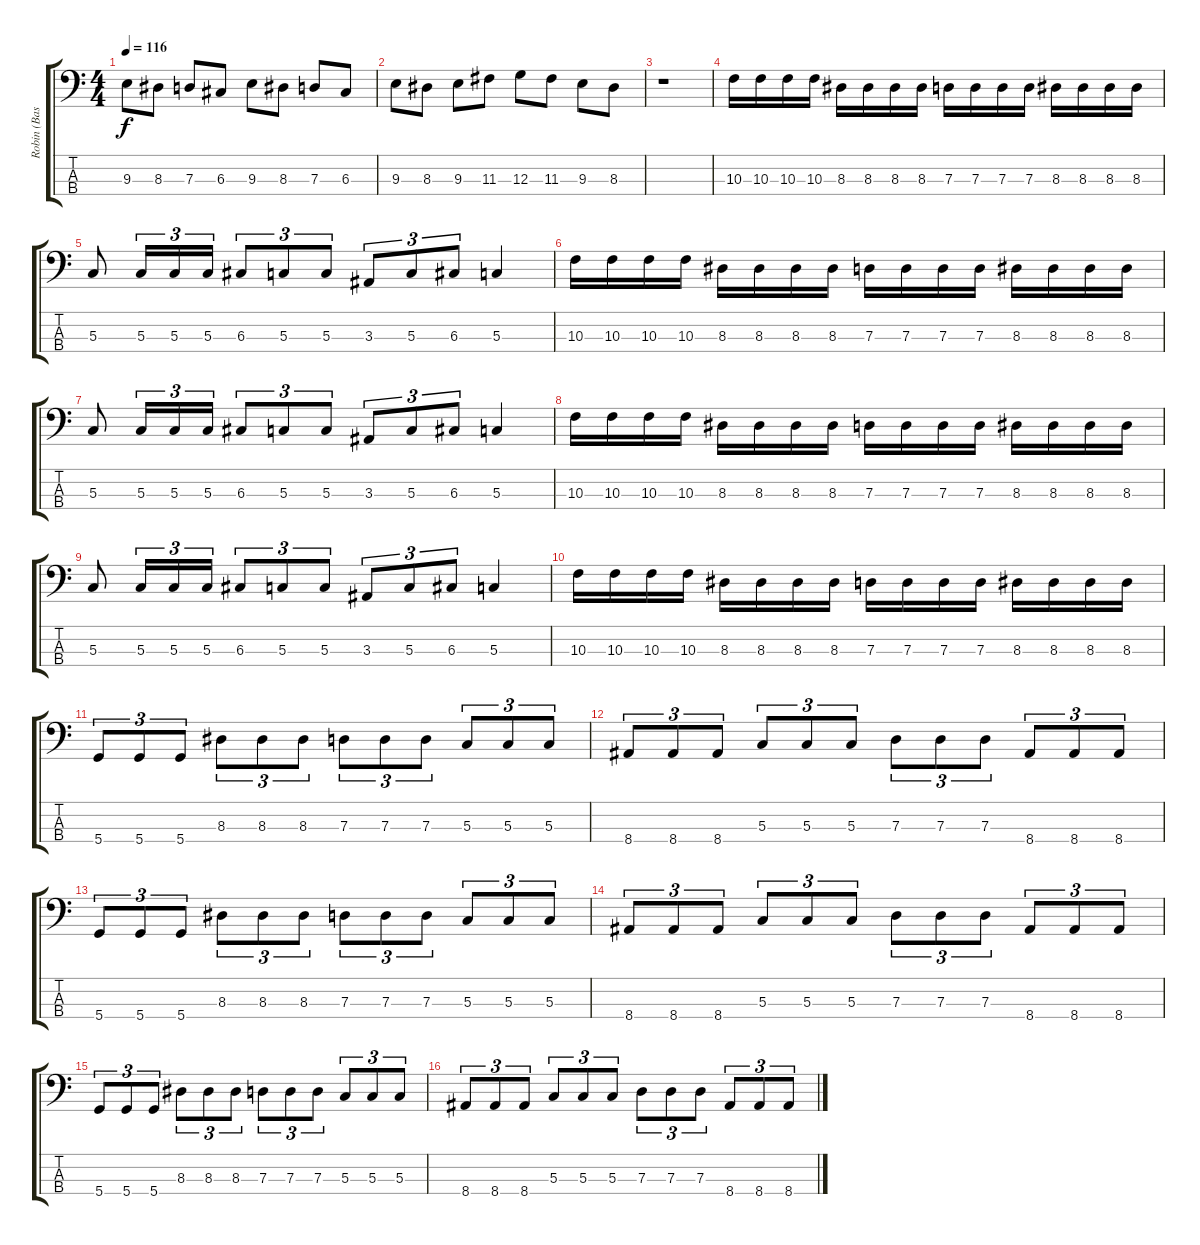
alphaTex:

\track ("Robin (Bass)" "Robin (Bas") {instrument electricbassfinger}
\staff {score tabs}
\tuning (F2 C2 G1 D1) {hide}
\ts (4 4)
\tempo 116
\clef f4
\ks c
9.3.8{dy f} 8.3.8 7.3.8 6.3.8 9.3.8 8.3.8 7.3.8 6.3.8 |
9.3.8 8.3.8 9.3.8 11.3.8 12.3.8 11.3.8 9.3.8 8.3.8 |
r.1 |
10.3.16 10.3.16 10.3.16 10.3.16 8.3.16 8.3.16 8.3.16 8.3.16 7.3.16 7.3.16 7.3.16 7.3.16 8.3.16 8.3.16 8.3.16 8.3.16 |
5.3.8 5.3.16{tu (3 2)} 5.3.16{tu (3 2)} 5.3.16{tu (3 2)} 6.3.8{tu (3 2)} 5.3.8{tu (3 2)} 5.3.8{tu (3 2)} 3.3.8{tu (3 2)} 5.3.8{tu (3 2)} 6.3.8{tu (3 2)} 5.3.4 |
10.3.16 10.3.16 10.3.16 10.3.16 8.3.16 8.3.16 8.3.16 8.3.16 7.3.16 7.3.16 7.3.16 7.3.16 8.3.16 8.3.16 8.3.16 8.3.16 |
5.3.8 5.3.16{tu (3 2)} 5.3.16{tu (3 2)} 5.3.16{tu (3 2)} 6.3.8{tu (3 2)} 5.3.8{tu (3 2)} 5.3.8{tu (3 2)} 3.3.8{tu (3 2)} 5.3.8{tu (3 2)} 6.3.8{tu (3 2)} 5.3.4 |
10.3.16 10.3.16 10.3.16 10.3.16 8.3.16 8.3.16 8.3.16 8.3.16 7.3.16 7.3.16 7.3.16 7.3.16 8.3.16 8.3.16 8.3.16 8.3.16 |
5.3.8 5.3.16{tu (3 2)} 5.3.16{tu (3 2)} 5.3.16{tu (3 2)} 6.3.8{tu (3 2)} 5.3.8{tu (3 2)} 5.3.8{tu (3 2)} 3.3.8{tu (3 2)} 5.3.8{tu (3 2)} 6.3.8{tu (3 2)} 5.3.4 |
10.3.16 10.3.16 10.3.16 10.3.16 8.3.16 8.3.16 8.3.16 8.3.16 7.3.16 7.3.16 7.3.16 7.3.16 8.3.16 8.3.16 8.3.16 8.3.16 |
5.4.8{tu (3 2)} 5.4.8{tu (3 2)} 5.4.8{tu (3 2)} 8.3.8{tu (3 2)} 8.3.8{tu (3 2)} 8.3.8{tu (3 2)} 7.3.8{tu (3 2)} 7.3.8{tu (3 2)} 7.3.8{tu (3 2)} 5.3.8{tu (3 2)} 5.3.8{tu (3 2)} 5.3.8{tu (3 2)} |
8.4.8{tu (3 2)} 8.4.8{tu (3 2)} 8.4.8{tu (3 2)} 5.3.8{tu (3 2)} 5.3.8{tu (3 2)} 5.3.8{tu (3 2)} 7.3.8{tu (3 2)} 7.3.8{tu (3 2)} 7.3.8{tu (3 2)} 8.4.8{tu (3 2)} 8.4.8{tu (3 2)} 8.4.8{tu (3 2)} |
5.4.8{tu (3 2)} 5.4.8{tu (3 2)} 5.4.8{tu (3 2)} 8.3.8{tu (3 2)} 8.3.8{tu (3 2)} 8.3.8{tu (3 2)} 7.3.8{tu (3 2)} 7.3.8{tu (3 2)} 7.3.8{tu (3 2)} 5.3.8{tu (3 2)} 5.3.8{tu (3 2)} 5.3.8{tu (3 2)} |
8.4.8{tu (3 2)} 8.4.8{tu (3 2)} 8.4.8{tu (3 2)} 5.3.8{tu (3 2)} 5.3.8{tu (3 2)} 5.3.8{tu (3 2)} 7.3.8{tu (3 2)} 7.3.8{tu (3 2)} 7.3.8{tu (3 2)} 8.4.8{tu (3 2)} 8.4.8{tu (3 2)} 8.4.8{tu (3 2)} |
5.4.8{tu (3 2)} 5.4.8{tu (3 2)} 5.4.8{tu (3 2)} 8.3.8{tu (3 2)} 8.3.8{tu (3 2)} 8.3.8{tu (3 2)} 7.3.8{tu (3 2)} 7.3.8{tu (3 2)} 7.3.8{tu (3 2)} 5.3.8{tu (3 2)} 5.3.8{tu (3 2)} 5.3.8{tu (3 2)} |
8.4.8{tu (3 2)} 8.4.8{tu (3 2)} 8.4.8{tu (3 2)} 5.3.8{tu (3 2)} 5.3.8{tu (3 2)} 5.3.8{tu (3 2)} 7.3.8{tu (3 2)} 7.3.8{tu (3 2)} 7.3.8{tu (3 2)} 8.4.8{tu (3 2)} 8.4.8{tu (3 2)} 8.4.8{tu (3 2)}
